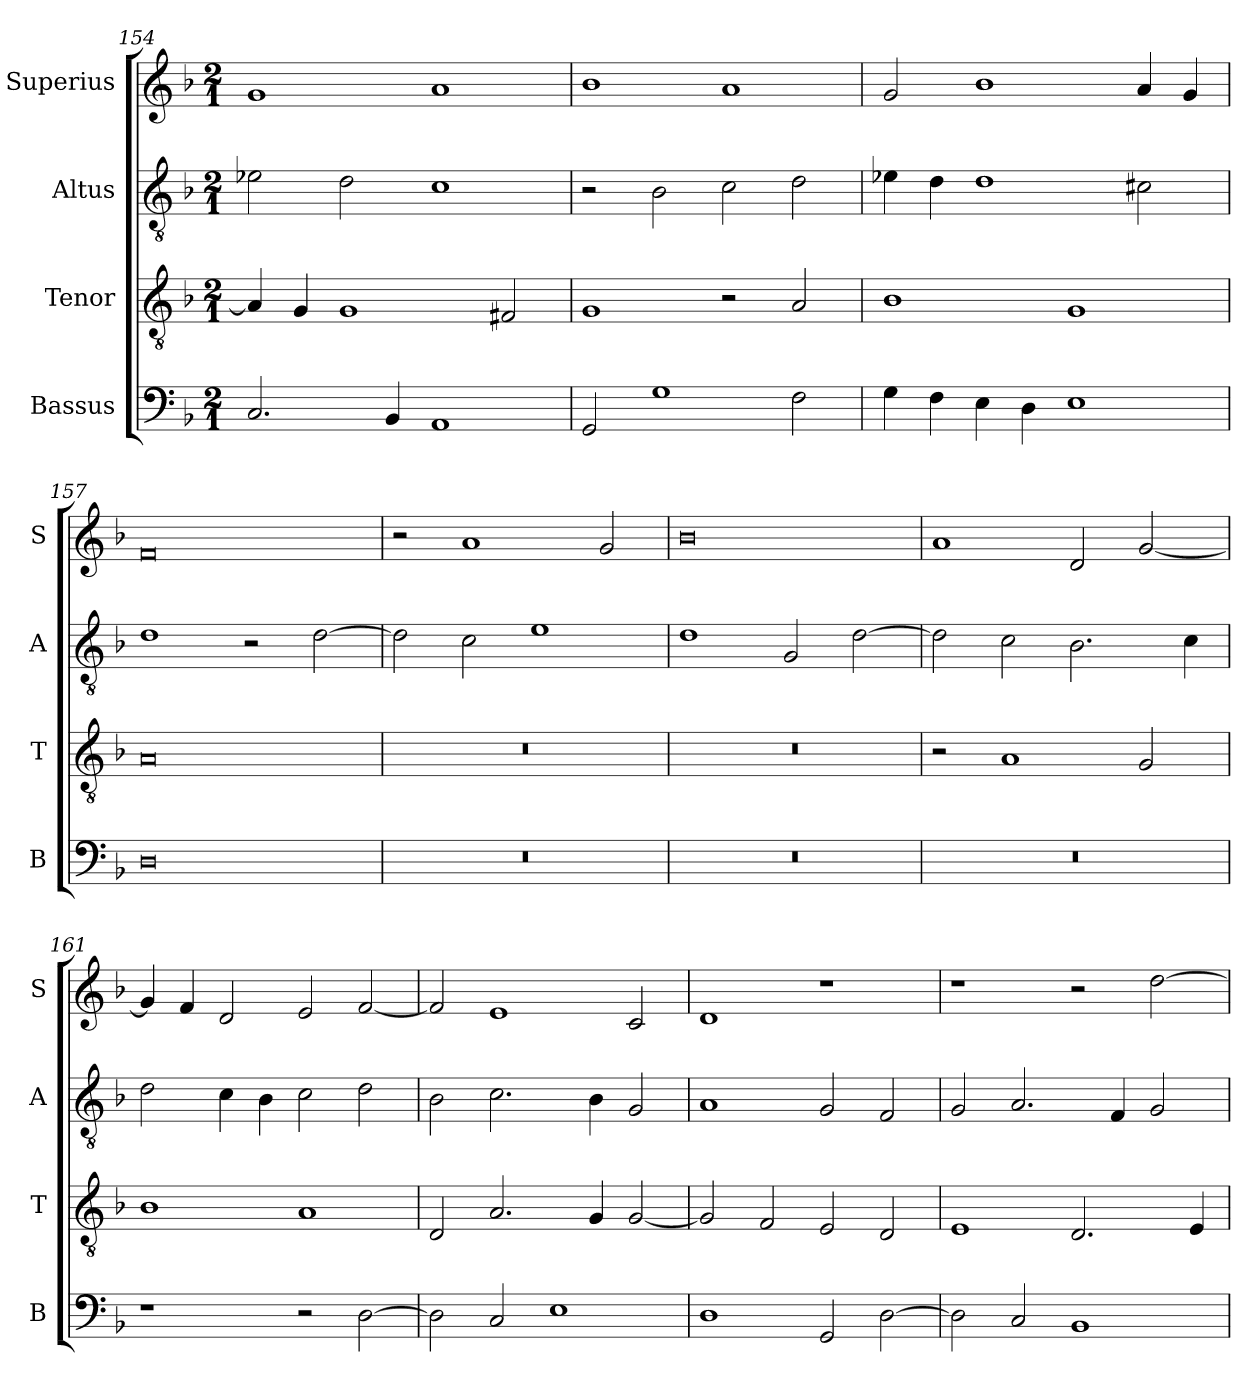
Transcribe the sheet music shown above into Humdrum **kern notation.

**kern	**kern	**kern	**kern
*part4	*part3	*part2	*part1
*staff4	*staff3	*staff2	*staff1
*I"Bassus	*I"Tenor	*I"Altus	*I"Superius
*I'B	*I'T	*I'A	*I'S
*clefF4	*clefGv2	*clefGv2	*clefG2
*k[b-]	*k[b-]	*k[b-]	*k[b-]
*F:	*F:	*F:	*F:
*M2/1	*M2/1	*M2/1	*M2/1
=154	=154	=154	=154
2.C	4A]	2e-X	1g
.	4G	.	.
.	1G	2d	.
4BB-	.	.	.
1AA	.	1c	1a
.	2F#X	.	.
=155	=155	=155	=155
2GG	1G	2r	1b-
1G	.	2B-	.
.	2r	2c	1a
2F	2A	2d	.
=156	=156	=156	=156
4G	1B-	4e-X	2g
4F	.	4d	.
4E	.	1d	1b-
4D	.	.	.
1E	1G	.	.
.	.	2c#X	4a
.	.	.	4g
=157	=157	=157	=157
0D	0A	1d	0f
.	.	2r	.
.	.	[2d	.
=158	=158	=158	=158
0r	0r	2d]	2r
.	.	2c	1a
.	.	1e	.
.	.	.	2g
=159	=159	=159	=159
0r	0r	1d	0b-
.	.	2G	.
.	.	[2d	.
=160	=160	=160	=160
0r	2r	2d]	1a
.	1A	2c	.
.	.	2.B-	2d
.	2G	.	[2g
.	.	4c	.
=161	=161	=161	=161
1r	1B-	2d	4g]
.	.	.	4f
.	.	4c	2d
.	.	4B-	.
2r	1A	2c	2e
[2D	.	2d	[2f
=162	=162	=162	=162
2D]	2D	2B-	2f]
2C	2.A	2.c	1e
1E	.	.	.
.	4G	4B-	.
.	[2G	2G	2c
=163	=163	=163	=163
1D	2G]	1A	1d
.	2F	.	.
2GG	2E	2G	1r
[2D	2D	2F	.
=164	=164	=164	=164
2D]	1E	2G	1r
2C	.	2.A	.
1BB-	2.D	.	2r
.	.	4F	.
.	.	2G	[2dd
.	4E	.	.
=	=	=	=
*-	*-	*-	*-
